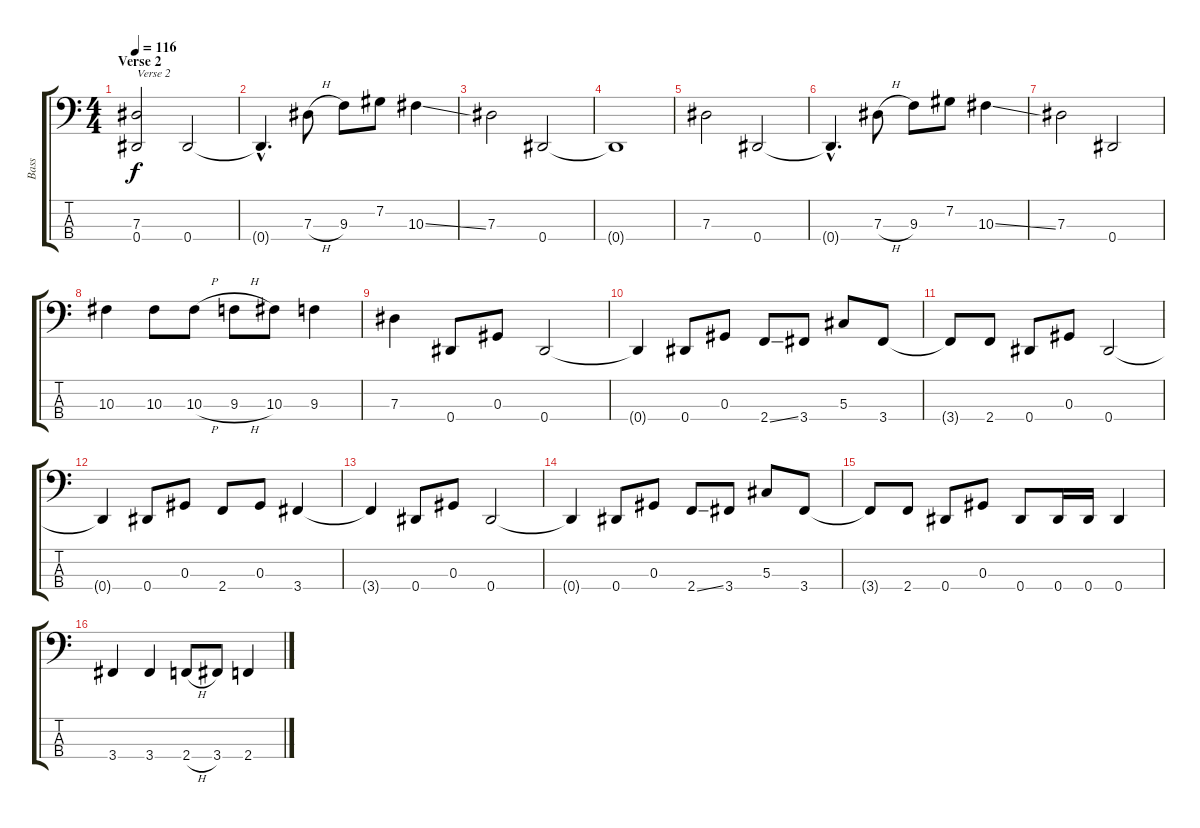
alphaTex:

\track ("Bass" "Bass") {instrument electricbassfinger}
\staff {score tabs}
\tuning (Gb2 Db2 Ab1 Eb1) {hide}
\ts (4 4)
\section ("" "Verse 2")
\tempo 116
\clef f4
\ks c
(7.3 0.4).2{txt "Verse 2" dy f} 0.4.2 |
0.4{hac t}.4{d} 7.3{h}.8 9.3.8 7.2.8 10.3{ss}.4 |
7.3.2 0.4.2 |
0.4{t}.1 |
7.3.2 0.4.2 |
0.4{hac t}.4{d} 7.3{h}.8 9.3.8 7.2.8 10.3{ss}.4 |
7.3.2 0.4.2 |
10.3.4 10.3.8 10.3{h}.8 9.3{h}.8 10.3.8 9.3.4 |
7.3.4 0.4.8 0.3.8 0.4.2 |
0.4{t}.4 0.4.8 0.3.8 2.4{ss}.8 3.4.8 5.3.8 3.4.8 |
3.4{t}.8 2.4.8 0.4.8 0.3.8 0.4.2 |
0.4{t}.4 0.4.8 0.3.8 2.4.8 0.3.8 3.4.4 |
3.4{t}.4 0.4.8 0.3.8 0.4.2 |
0.4{t}.4 0.4.8 0.3.8 2.4{ss}.8 3.4.8 5.3.8 3.4.8 |
3.4{t}.8 2.4.8 0.4.8 0.3.8 0.4.8 0.4.16 0.4.16 0.4.4 |
3.4.4 3.4.4 2.4{h}.8 3.4.8 2.4.4
